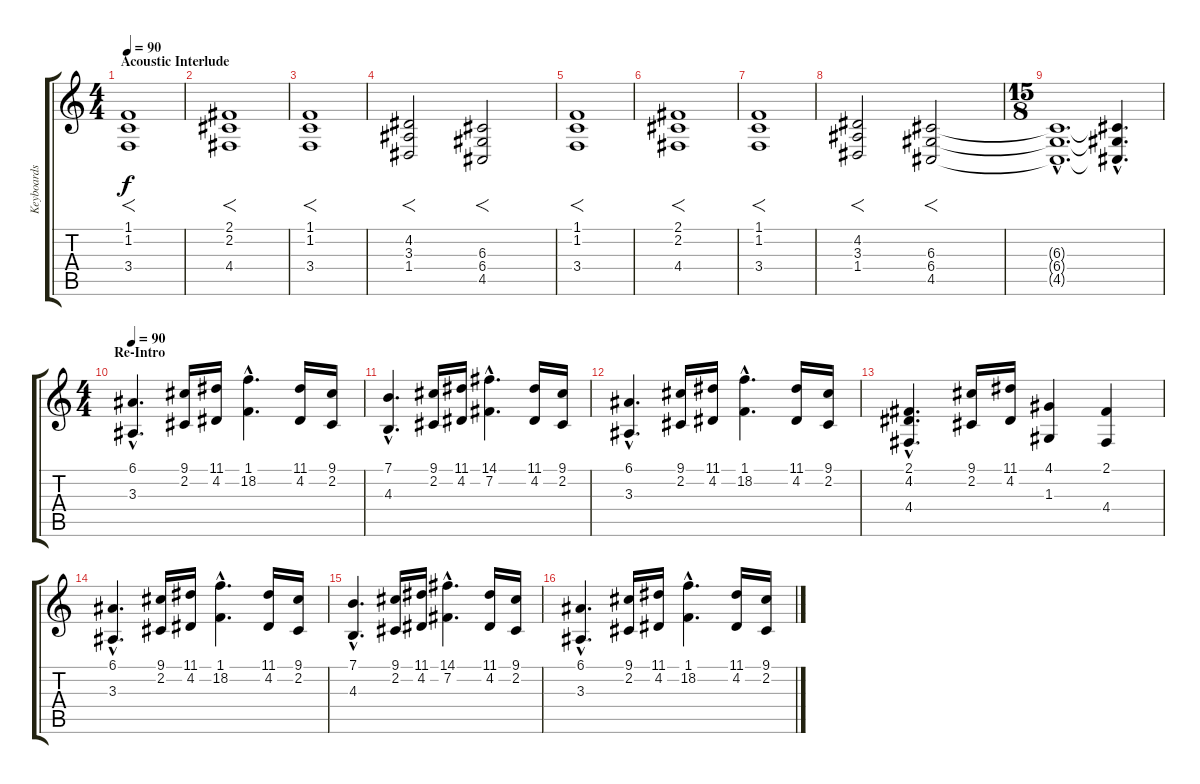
\track ("Keyboards" "Keyboards") {instrument stringensemble1}
\staff {score tabs}
\tuning (E4 B3 G3 D3 A2 E2) {hide}
\ts (4 4)
\section ("" "Acoustic Interlude")
\tempo 90
\clef g2
\ks c
(1.1 1.2 3.4).1{f dy f instrument pad4choir} |
(2.1 2.2 4.4).1{f} |
(1.1 1.2 3.4).1{f} |
(4.2 3.3 1.4).2{f} (6.3 6.4 4.5).2{f} |
(1.1 1.2 3.4).1{f instrument pad4choir} |
(2.1 2.2 4.4).1{f} |
(1.1 1.2 3.4).1{f} |
(4.2 3.3 1.4).2{f} (6.3 6.4 4.5).2{f} |
\ts (15 8)
(6.3{hac t} 6.4{hac t} 4.5{hac t}).1{d} (6.3{hac t} 6.4{hac t} 4.5{hac t}).4{d} |
\ts (4 4)
\section ("" "Re-Intro")
\tempo 90
(6.1{hac} 3.3{hac}).4{d volume 12 instrument stringensemble1} (9.1 2.2).16 (11.1 4.2).16 (1.1{hac} 18.2{hac}).4{d} (11.1 4.2).16 (9.1 2.2).16 |
(7.1{hac} 4.3{hac}).4{d} (9.1 2.2).16 (11.1 4.2).16 (14.1{hac} 7.2{hac}).4{d} (11.1 4.2).16 (9.1 2.2).16 |
(6.1{hac} 3.3{hac}).4{d} (9.1 2.2).16 (11.1 4.2).16 (1.1{hac} 18.2{hac}).4{d} (11.1 4.2).16 (9.1 2.2).16 |
(2.1{hac} 4.2{hac} 4.4{hac}).4{d} (9.1 2.2).16 (11.1 4.2).16 (4.1 1.3).4 (2.1 4.4).4 |
(6.1{hac} 3.3{hac}).4{d volume 12 instrument stringensemble1} (9.1 2.2).16 (11.1 4.2).16 (1.1{hac} 18.2{hac}).4{d} (11.1 4.2).16 (9.1 2.2).16 |
(7.1{hac} 4.3{hac}).4{d} (9.1 2.2).16 (11.1 4.2).16 (14.1{hac} 7.2{hac}).4{d} (11.1 4.2).16 (9.1 2.2).16 |
(6.1{hac} 3.3{hac}).4{d} (9.1 2.2).16 (11.1 4.2).16 (1.1{hac} 18.2{hac}).4{d} (11.1 4.2).16 (9.1 2.2).16
